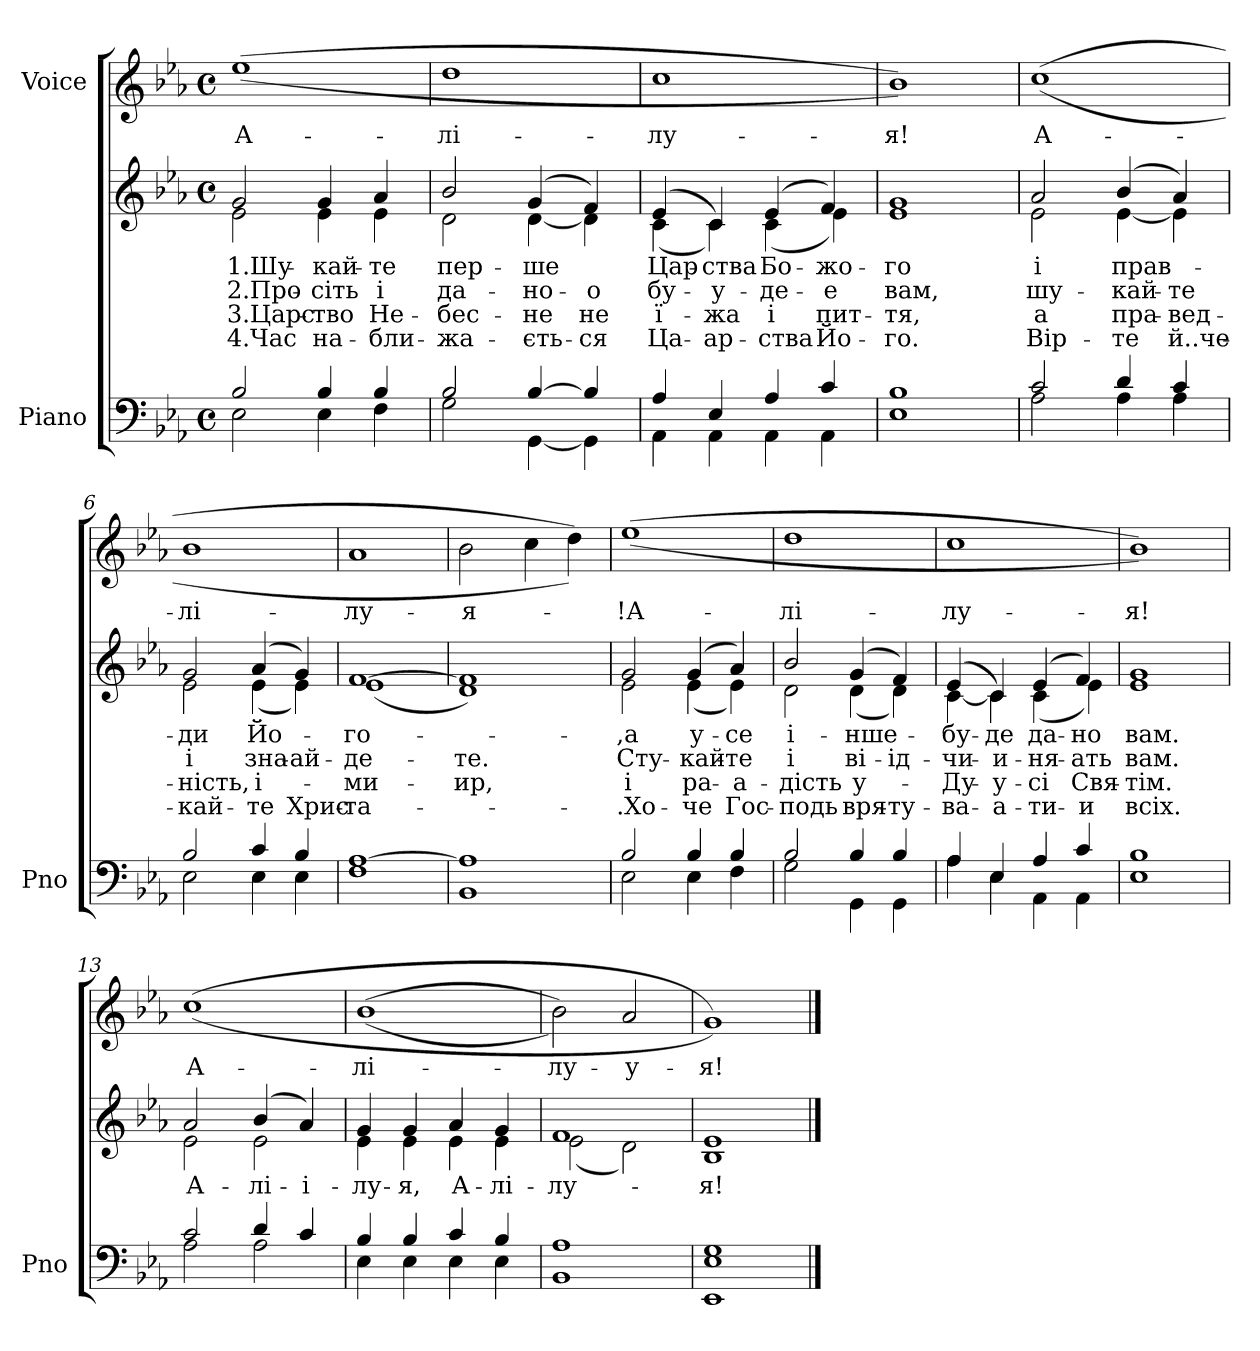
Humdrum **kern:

**kern	**kern	**text	**text	**text	**text	**kern	**text
*part2	*part2	*part2	*part2	*part2	*part2	*part1	*part1
*staff3	*staff2	*staff2	*staff2	*staff2	*staff2	*staff1	*staff1
*I"Piano	*	*	*	*	*	*I"Voice	*
*I'Pno	*	*	*	*	*	*	*
*clefF4	*clefG2	*	*	*	*	*clefG2	*
*k[b-e-a-]	*k[b-e-a-]	*	*	*	*	*k[b-e-a-]	*
*M4/4	*M4/4	*	*	*	*	*M4/4	*
*met(c)	*met(c)	*	*	*	*	*met(c)	*
*MM120	*MM120	*	*	*	*	*MM120	*
=1	=1	=1	=1	=1	=1	=1	=1
*^	*	*	*	*	*	*	*
!	!	!	!LO:LY:b	!LO:LY:b	!LO:LY:b	!LO:LY:b	!	!LO:LY:b
*	*	*^	*	*	*	*	*	*
2B-/	2E-\	2g/	2e-\	1.Шу-	2.Про-	3.Царс-	4.Час	(>(>1ee-	А-
!	!	!	!	!LO:LY:b	!LO:LY:b	!LO:LY:b	!LO:LY:b	!	!
4B-/	4E-\	4g/	4e-\	-кай-	-сіть	-тво	на-	.	.
!	!	!	!	!LO:LY:b	!LO:LY:b	!LO:LY:b	!LO:LY:b	!	!
4B-/	4F\	4a-/	4e-\	-те	і	Не-	-бли-	.	.
=2	=2	=2	=2	=2	=2	=2	=2	=2	=2
!	!	!	!	!LO:LY:b	!LO:LY:b	!LO:LY:b	!LO:LY:b	!	!LO:LY:b
2B-/	2G\	2b-/	2d\	пер-	да-	-бес-	-жа-	1dd	-лі-
!	!	!	!	!LO:LY:b	!LO:LY:b	!LO:LY:b	!LO:LY:b	!	!
[4B-/	[4GG\	(>4g/	[4d\	-ше	-но-	-не	-єть-	.	.
!	!	!	!	!	!LO:LY:b	!LO:LY:b	!LO:LY:b	!	!
4B-/]	4GG\]	4f/)	4d\]	.	-о	не	-ся	.	.
=3	=3	=3	=3	=3	=3	=3	=3	=3	=3
!	!	!	!	!LO:LY:b	!LO:LY:b	!LO:LY:b	!LO:LY:b	!	!LO:LY:b
4A-/	4AA-\	(>4e-/	(<4c\	Цар-	бу-	ї-	Ца-	1cc	-лу-
!	!	!	!	!LO:LY:b	!LO:LY:b	!LO:LY:b	!LO:LY:b	!	!
4E-/	4AA-\	4c/	4c\))	-ства	-у-	-жа	-ар-	.	.
!	!	!	!	!LO:LY:b	!LO:LY:b	!LO:LY:b	!LO:LY:b	!	!
4A-/	4AA-\	(>4e-/	(<4c\	Бо-	-де-	і	-ства	.	.
!	!	!	!	!LO:LY:b	!LO:LY:b	!LO:LY:b	!LO:LY:b	!	!
4c/	4AA-\	4f/)	4e-\)	-жо-	-е	пит-	Йо-	.	.
=4	=4	=4	=4	=4	=4	=4	=4	=4	=4
!	!	!	!	!LO:LY:b	!LO:LY:b	!LO:LY:b	!LO:LY:b	!	!LO:LY:b
1B-	1E-	1g	1e-	-го	вам,	-тя,	-го.	1b-))	-я!
=5	=5	=5	=5	=5	=5	=5	=5	=5	=5
!	!	!	!	!LO:LY:b	!LO:LY:b	!LO:LY:b	!LO:LY:b	!	!LO:LY:b
2c/	2A-\	2a-/	2e-\	і	шу-	а	Вір-	(>(>1cc	А-
!	!	!	!	!LO:LY:b	!LO:LY:b	!LO:LY:b	!LO:LY:b	!	!
4d/	4A-\	(>4b-/	[4e-\	прав-	-кай-	пра-	-те	.	.
!	!	!	!	!	!LO:LY:b	!LO:LY:b	!LO:LY:b	!	!
4c/	4A-\	4a-/)	4e-\]	.	-те	-вед-	й..че-	.	.
!!LO:LB:g=z
=6	=6	=6	=6	=6	=6	=6	=6	=6	=6
!	!	!	!	!LO:LY:b	!LO:LY:b	!LO:LY:b	!LO:LY:b	!	!LO:LY:b
2B-/	2E-\	2g/	2e-\	-ди	і	-ність,	-кай-	1b-	-лі-
!	!	!	!	!LO:LY:b	!LO:LY:b	!LO:LY:b	!LO:LY:b	!	!
4c/	4E-\	(>4a-/	(<4e-\	Йо-	зна-	і-	-те	.	.
!	!	!	!	!	!LO:LY:b	!	!LO:LY:b	!	!
4B-/	4E-\	4g/)	4e-\)	.	-ай-	.	Хрис-	.	.
=7	=7	=7	=7	=7	=7	=7	=7	=7	=7
!	!	!	!	!LO:LY:b	!LO:LY:b	!LO:LY:b	!LO:LY:b	!	!LO:LY:b
[1A-	1F	[1f	(<1e-	-го-	-де-	-ми-	-та-	1a-	-лу-
=8	=8	=8	=8	=8	=8	=8	=8	=8	=8
!	!	!	!	!	!LO:LY:b	!LO:LY:b	!	!	!LO:LY:b
1A-]	1BB-	1f]	1d)	.	-те.	-ир,	.	2b-\	-я-
.	.	.	.	.	.	.	.	4cc\	.
.	.	.	.	.	.	.	.	4dd\))	.
=9	=9	=9	=9	=9	=9	=9	=9	=9	=9
!	!	!	!	!LO:LY:b	!LO:LY:b	!LO:LY:b	!LO:LY:b	!	!LO:LY:b
2B-/	2E-\	2g/	2e-\	-,а	Сту-	і	-.Хо-	(>(>1ee-	-!А-
!	!	!	!	!LO:LY:b	!LO:LY:b	!LO:LY:b	!LO:LY:b	!	!
4B-/	4E-\	(>4g/	(<4e-\	у-	-кай-	ра-	-че	.	.
!	!	!	!	!LO:LY:b	!LO:LY:b	!LO:LY:b	!LO:LY:b	!	!
4B-/	4F\	4a-/)	4e-\)	-се	-те	-а-	Гос-	.	.
=10	=10	=10	=10	=10	=10	=10	=10	=10	=10
!	!	!	!	!LO:LY:b	!LO:LY:b	!LO:LY:b	!LO:LY:b	!	!LO:LY:b
2B-/	2G\	2b-/	2d\	і-	і	-дість	-подь	1dd	-лі-
!	!	!	!	!LO:LY:b	!LO:LY:b	!LO:LY:b	!LO:LY:b	!	!
4B-/	4GG\	(>4g/	(<4d\	-нше-	ві-	у-	вря-	.	.
!	!	!	!	!	!LO:LY:b	!	!LO:LY:b	!	!
4B-/	4GG\	4f/)	4d\)	.	-ід-	.	-ту-	.	.
=11	=11	=11	=11	=11	=11	=11	=11	=11	=11
!	!	!	!	!LO:LY:b	!LO:LY:b	!LO:LY:b	!LO:LY:b	!	!LO:LY:b
4A-/	4A-\	(>4e-/	[4c\	-бу-	-чи-	-Ду-	-ва-	1cc	-лу-
!	!	!	!	!LO:LY:b	!LO:LY:b	!LO:LY:b	!LO:LY:b	!	!
4E-/	4E-\	4c/	4c\])	-де	-и-	-у-	-а-	.	.
!	!	!	!	!LO:LY:b	!LO:LY:b	!LO:LY:b	!LO:LY:b	!	!
4A-/	4AA-\	(>4e-/	(<4c\	да-	-ня-	-сі	-ти-	.	.
!	!	!	!	!LO:LY:b	!LO:LY:b	!LO:LY:b	!LO:LY:b	!	!
4c/	4AA-\	4f/)	4e-\)	-но	-ать	Свя-	-и	.	.
=12	=12	=12	=12	=12	=12	=12	=12	=12	=12
!	!	!	!	!LO:LY:b	!LO:LY:b	!LO:LY:b	!LO:LY:b	!	!LO:LY:b
1B-	1E-	1g	1e-	вам.	вам.	-тім.	всіх.	1b-))	-я!
!!LO:LB:g=z
=13	=13	=13	=13	=13	=13	=13	=13	=13	=13
!	!	!	!	!LO:LY:b	!	!	!	!	!LO:LY:b
2c/	2A-\	2a-/	2e-\	А-	.	.	.	(>(>1cc	А-
!	!	!	!	!LO:LY:b	!	!	!	!	!
4d/	2A-\	(>4b-/	2e-\	-лі-	.	.	.	.	.
!	!	!	!	!LO:LY:b	!	!	!	!	!
4c/	.	4a-/)	.	-і-	.	.	.	.	.
=14	=14	=14	=14	=14	=14	=14	=14	=14	=14
!	!	!	!	!LO:LY:b	!	!	!	!	!LO:LY:b
4B-/	4E-\	4g/	4e-\	-лу-	.	.	.	(>(>1b-	-лі-
!	!	!	!	!LO:LY:b	!	!	!	!	!
4B-/	4E-\	4g/	4e-\	-я,	.	.	.	.	.
!	!	!	!	!LO:LY:b	!	!	!	!	!
4c/	4E-\	4a-/	4e-\	А-	.	.	.	.	.
!	!	!	!	!LO:LY:b	!	!	!	!	!
4B-/	4E-\	4g/	4e-\	-лі-	.	.	.	.	.
=15	=15	=15	=15	=15	=15	=15	=15	=15	=15
!	!	!	!	!LO:LY:b	!	!	!	!	!LO:LY:b
1A-	1BB-	1f	(<2e-\	-лу-	.	.	.	2b-\))	-лу-
!	!	!	!	!	!	!	!	!	!LO:LY:b
.	.	.	2d\)	.	.	.	.	2a-/	-у-
=16	=16	=16	=16	=16	=16	=16	=16	=16	=16
!	!	!	!	!LO:LY:b	!	!	!	!	!LO:LY:b
1G	1EE- 1E-	1e-	1B-	-я!	.	.	.	1g))	-я!
*v	*v	*	*	*	*	*	*	*	*
*	*v	*v	*	*	*	*	*	*
==	==	==	==	==	==	==	==
*-	*-	*-	*-	*-	*-	*-	*-
